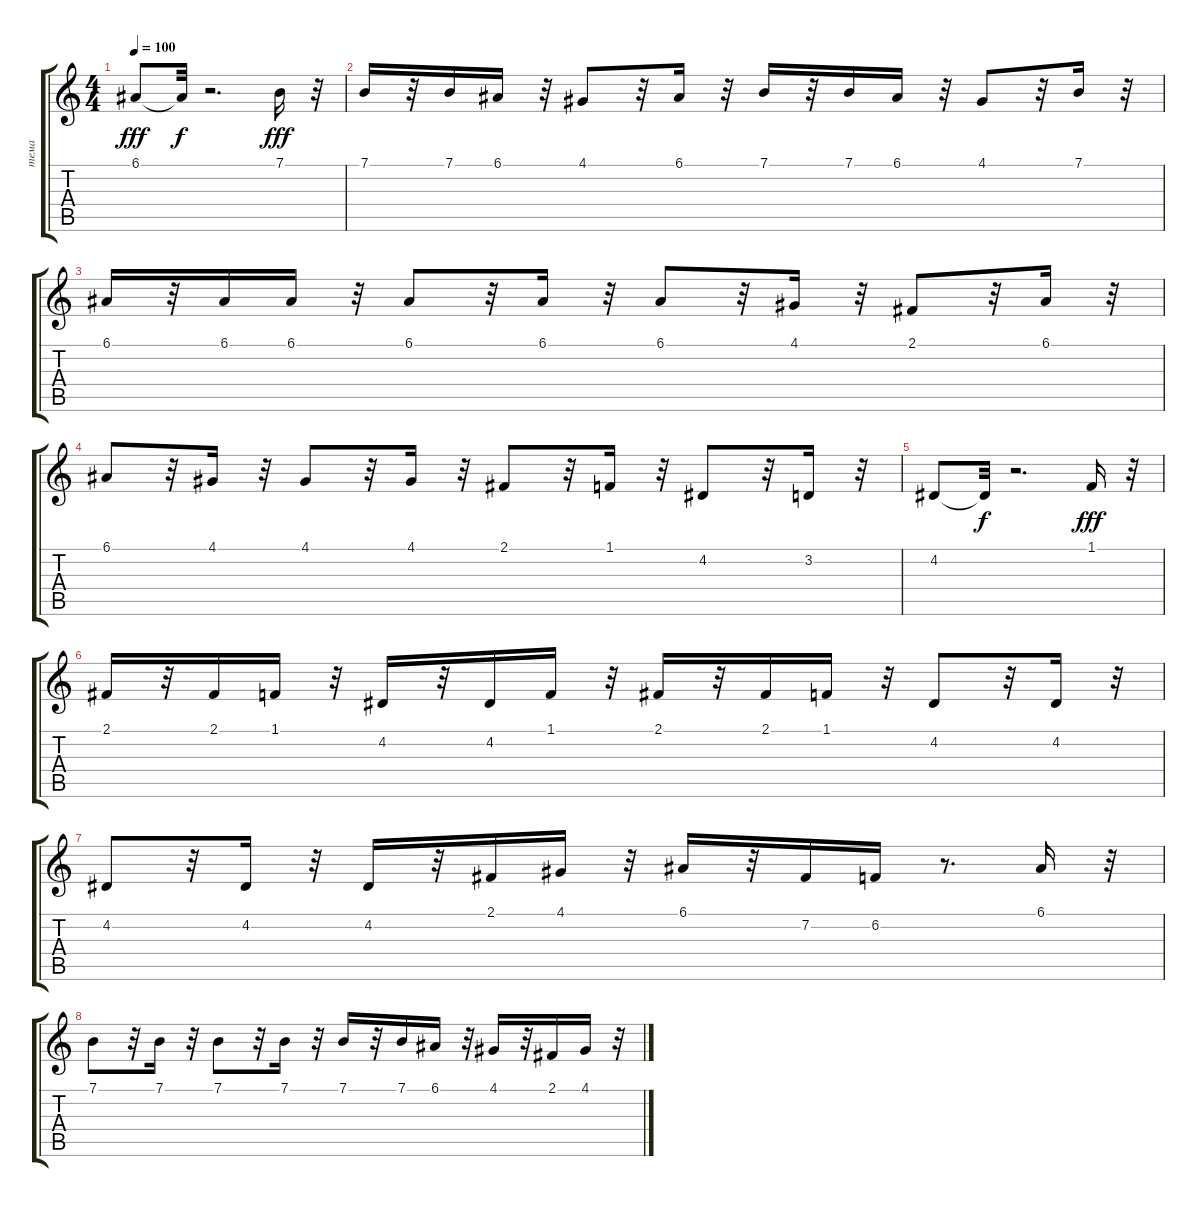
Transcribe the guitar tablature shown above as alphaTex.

\track ("тема" "тема") {instrument trumpet}
\staff {score tabs}
\tuning (E4 B3 G3 D3 A2 E2) {hide}
\ts (4 4)
\tempo 100
\clef g2
\ks c
6.1.8{dy fff} 6.1{t}.32{dy f} r.2{d} 7.1.16{dy fff} r.32 |
7.1.16 r.32 7.1.16 6.1.16 r.32 4.1.8 r.32 6.1.16 r.32 7.1.16 r.32 7.1.16 6.1.16 r.32 4.1.8 r.32 7.1.16 r.32 |
6.1.16 r.32 6.1.16 6.1.16 r.32 6.1.8 r.32 6.1.16 r.32 6.1.8 r.32 4.1.16 r.32 2.1.8 r.32 6.1.16 r.32 |
6.1.8 r.32 4.1.16 r.32 4.1.8 r.32 4.1.16 r.32 2.1.8 r.32 1.1.16 r.32 4.2.8 r.32 3.2.16 r.32 |
4.2.8 4.2{t}.32{dy f} r.2{d} 1.1.16{dy fff volume 16} r.32 |
2.1.16{volume 12} r.32 2.1.16{volume 12} 1.1.16 r.32 4.2.16 r.32 4.2.16 1.1.16 r.32 2.1.16 r.32 2.1.16 1.1.16 r.32 4.2.8 r.32 4.2.16 r.32 |
4.2.8 r.32 4.2.16 r.32 4.2.16 r.32 2.1.16 4.1.16 r.32 6.1.16 r.32 7.2.16 6.2.16 r.8{d} 6.1.16 r.32 |
7.1.8 r.32 7.1.16 r.32 7.1.8 r.32 7.1.16 r.32 7.1.16 r.32 7.1.16 6.1.16 r.32 4.1.16 r.32 2.1.16 4.1.16{volume 12} r.32
